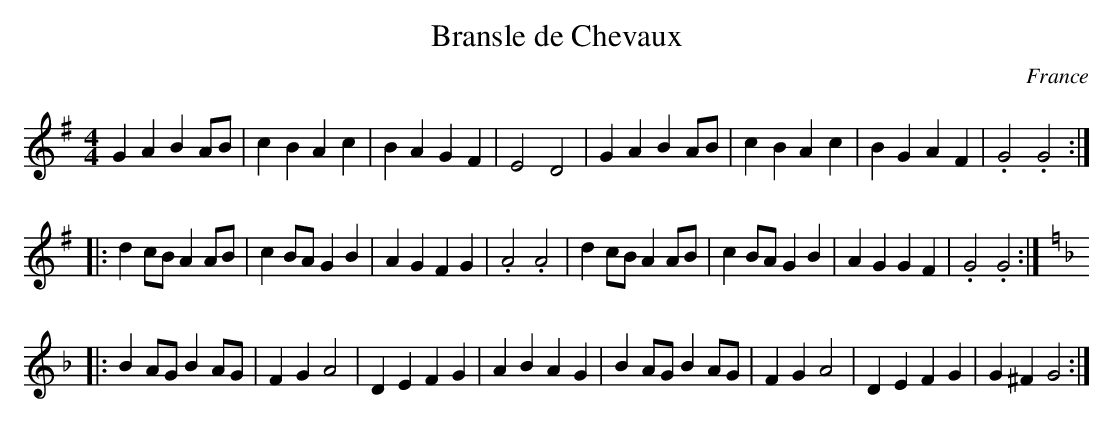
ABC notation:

X:1
T:Bransle de Chevaux
L:1/4
M:4/4
O:France
K:G
GA BA/2B/2 | cB Ac | BA GF | E2D2 | GA BA/2B/2 | cB Ac | BG AF | .G2.G2 :|
|: dc/2B/2 AA/2B/2 | cB/2A/2 GB | AG FG | .A2.A2 | dc/2B/2 AA/2B/2 |cB/2A/2 GB | AG GF | .G2.G2 :|
K:Dmin
|: BA/2G/2 BA/2G/2 | FG A2 | DE FG | AB AG | BA/2G/2 BA/2G/2 | FG A2 | DEFG | G^F G2 :|
